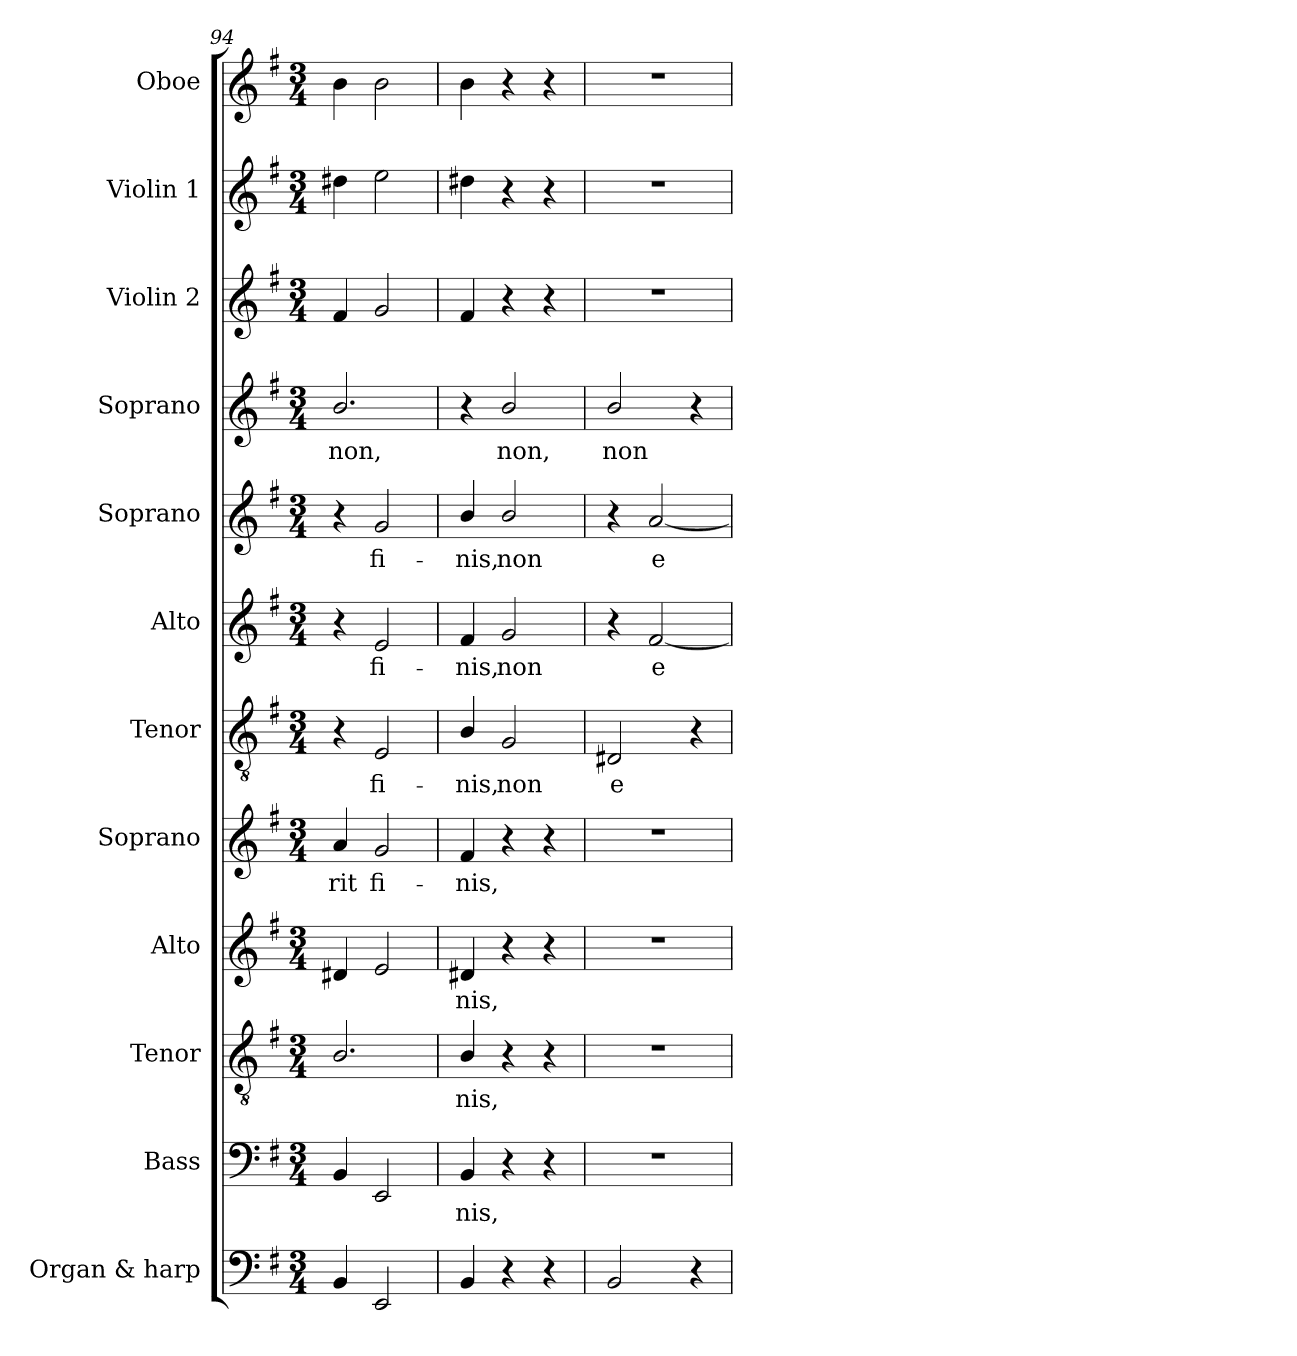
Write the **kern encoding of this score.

**kern	**kern	**text	**kern	**text	**kern	**text	**kern	**text	**kern	**text	**kern	**text	**kern	**text	**kern	**text	**kern	**kern	**kern
*part12	*part11	*part11	*part10	*part10	*part9	*part9	*part8	*part8	*part7	*part7	*part6	*part6	*part5	*part5	*part4	*part4	*part3	*part2	*part1
*staff12	*staff11	*staff11	*staff10	*staff10	*staff9	*staff9	*staff8	*staff8	*staff7	*staff7	*staff6	*staff6	*staff5	*staff5	*staff4	*staff4	*staff3	*staff2	*staff1
*I"Organ & harp	*I"Bass	*	*I"Tenor	*	*I"Alto	*	*I"Soprano	*	*I"Tenor	*	*I"Alto	*	*I"Soprano	*	*I"Soprano	*	*I"Violin 2	*I"Violin 1	*I"Oboe
*I'Org. & H.	*I'B.	*	*I'T.	*	*I'A.	*	*I'S.	*	*I'T.	*	*I'A.	*	*I'S.	*	*I'S.	*	*I'Vln. 2	*I'Vln. 1	*I'Ob.
*clefF4	*clefF4	*	*clefGv2	*	*clefG2	*	*clefG2	*	*clefGv2	*	*clefG2	*	*clefG2	*	*clefG2	*	*clefG2	*clefG2	*clefG2
*	*	*	*ITrd7c12	*	*	*	*	*	*ITrd7c12	*	*	*	*	*	*	*	*	*	*
*k[f#]	*k[f#]	*	*k[f#]	*	*k[f#]	*	*k[f#]	*	*k[f#]	*	*k[f#]	*	*k[f#]	*	*k[f#]	*	*k[f#]	*k[f#]	*k[f#]
*G:	*G:	*	*G:	*	*G:	*	*G:	*	*G:	*	*G:	*	*G:	*	*G:	*	*G:	*G:	*G:
*M3/4	*M3/4	*	*M3/4	*	*M3/4	*	*M3/4	*	*M3/4	*	*M3/4	*	*M3/4	*	*M3/4	*	*M3/4	*M3/4	*M3/4
=94	=94	=94	=94	=94	=94	=94	=94	=94	=94	=94	=94	=94	=94	=94	=94	=94	=94	=94	=94
!	!	!	!	!	!	!	!	!LO:LY:b:color=#000000	!	!	!	!	!	!	!	!	!	!	!
!	!	!	!	!	!	!	!	!	!	!	!	!	!	!	!	!LO:LY:b:color=#000000	!	!	!
4BBi/	4BBi/	.	2.BBi/	.	4d#Xi/	.	4ai/	-rit	4r	.	4r	.	4r	.	2.bi/	non,	4f#i/	4dd#Xi\	4bi\
!	!	!	!	!	!	!	!	!LO:LY:b:color=#000000	!	!	!	!	!	!	!	!	!	!	!
!	!	!	!	!	!	!	!	!	!	!LO:LY:b:color=#000000	!	!	!	!	!	!	!	!	!
!	!	!	!	!	!	!	!	!	!	!	!	!LO:LY:b:color=#000000	!	!	!	!	!	!	!
!	!	!	!	!	!	!	!	!	!	!	!	!	!	!LO:LY:b:color=#000000	!	!	!	!	!
2EEi/	2EEi/	.	.	.	2ei/	.	2gi/	fi-	2EEi/	fi-	2ei/	fi-	2gi/	fi-	.	.	2gi/	2eei\	2bi\
=95	=95	=95	=95	=95	=95	=95	=95	=95	=95	=95	=95	=95	=95	=95	=95	=95	=95	=95	=95
!	!	!LO:LY:b:color=#000000	!	!	!	!	!	!	!	!	!	!	!	!	!	!	!	!	!
!	!	!	!	!LO:LY:b:color=#000000	!	!	!	!	!	!	!	!	!	!	!	!	!	!	!
!	!	!	!	!	!	!LO:LY:b:color=#000000	!	!	!	!	!	!	!	!	!	!	!	!	!
!	!	!	!	!	!	!	!	!LO:LY:b:color=#000000	!	!	!	!	!	!	!	!	!	!	!
!	!	!	!	!	!	!	!	!	!	!LO:LY:b:color=#000000	!	!	!	!	!	!	!	!	!
!	!	!	!	!	!	!	!	!	!	!	!	!LO:LY:b:color=#000000	!	!	!	!	!	!	!
!	!	!	!	!	!	!	!	!	!	!	!	!	!	!LO:LY:b:color=#000000	!	!	!	!	!
4BBi/	4BBi/	-nis,	4BBi/	-nis,	4d#Xi/	-nis,	4f#i/	-nis,	4BBi/	-nis,	4f#i/	-nis,	4bi/	-nis,	4r	.	4f#i/	4dd#Xi\	4bi\
!	!	!	!	!	!	!	!	!	!	!LO:LY:b:color=#000000	!	!	!	!	!	!	!	!	!
!	!	!	!	!	!	!	!	!	!	!	!	!LO:LY:b:color=#000000	!	!	!	!	!	!	!
!	!	!	!	!	!	!	!	!	!	!	!	!	!	!LO:LY:b:color=#000000	!	!	!	!	!
!	!	!	!	!	!	!	!	!	!	!	!	!	!	!	!	!LO:LY:b:color=#000000	!	!	!
4r	4r	.	4r	.	4r	.	4r	.	2GGi/	non	2gi/	non	2bi/	non	2bi/	non,	4r	4r	4r
4r	4r	.	4r	.	4r	.	4r	.	.	.	.	.	.	.	.	.	4r	4r	4r
=96	=96	=96	=96	=96	=96	=96	=96	=96	=96	=96	=96	=96	=96	=96	=96	=96	=96	=96	=96
!	!LO:N:vis=1	!	!LO:N:vis=1	!	!LO:N:vis=1	!	!LO:N:vis=1	!	!	!	!	!	!	!	!	!	!	!	!
!	!	!	!	!	!	!	!	!	!	!LO:LY:b:color=#000000	!	!	!	!	!	!	!	!	!
!	!	!	!	!	!	!	!	!	!	!	!	!	!	!	!	!LO:LY:b:color=#000000	!LO:N:vis=1	!LO:N:vis=1	!LO:N:vis=1
2BBi/	2.r	.	2.r	.	2.r	.	2.r	.	2DD#Xi/	e-	4r	.	4r	.	2bi/	non	2.r	2.r	2.r
!	!	!	!	!	!	!	!	!	!	!	!	!LO:LY:b:color=#000000	!	!	!	!	!	!	!
!	!	!	!	!	!	!	!	!	!	!	!	!	!	!LO:LY:b:color=#000000	!	!	!	!	!
.	.	.	.	.	.	.	.	.	.	.	[2f#i/	e-	[2ai/	e-	.	.	.	.	.
4r	.	.	.	.	.	.	.	.	4r	.	.	.	.	.	4r	.	.	.	.
=	=	=	=	=	=	=	=	=	=	=	=	=	=	=	=	=	=	=	=
*-	*-	*-	*-	*-	*-	*-	*-	*-	*-	*-	*-	*-	*-	*-	*-	*-	*-	*-	*-
